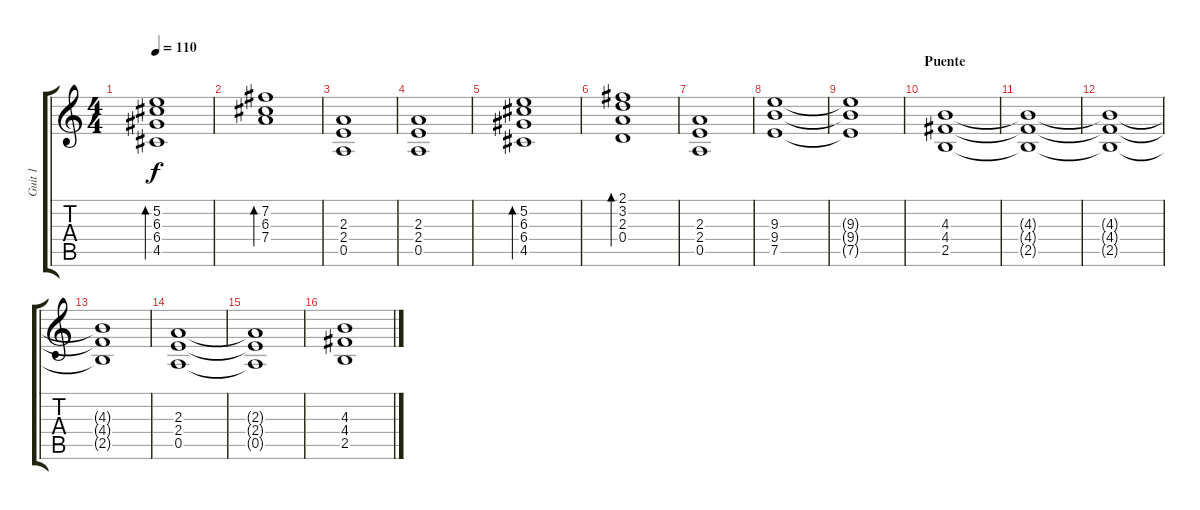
\track ("Guit 1" "Guit 1") {instrument overdrivenguitar}
\staff {score tabs}
\tuning (E4 B3 G3 D3 A2 E2) {hide}
\ts (4 4)
\tempo 110
\clef g2
\ks c
(5.2 6.3 6.4 4.5).1{bd 120 dy f} |
(7.2 6.3 7.4).1{bd 120} |
(2.3 2.4 0.5).1 |
(2.3 2.4 0.5).1 |
(5.2 6.3 6.4 4.5).1{bd 120} |
(2.1 3.2 2.3 0.4).1{bd 120} |
(2.3 2.4 0.5).1 |
(9.3 9.4 7.5).1 |
(9.3{t} 9.4{t} 7.5{t}).1 |
\section ("" "Puente")
(4.3 4.4 2.5).1 |
(4.3{t} 4.4{t} 2.5{t}).1 |
(4.3{t} 4.4{t} 2.5{t}).1 |
(4.3{t} 4.4{t} 2.5{t}).1 |
(2.3 2.4 0.5).1 |
(2.3{t} 2.4{t} 0.5{t}).1 |
(4.3 4.4 2.5).1
